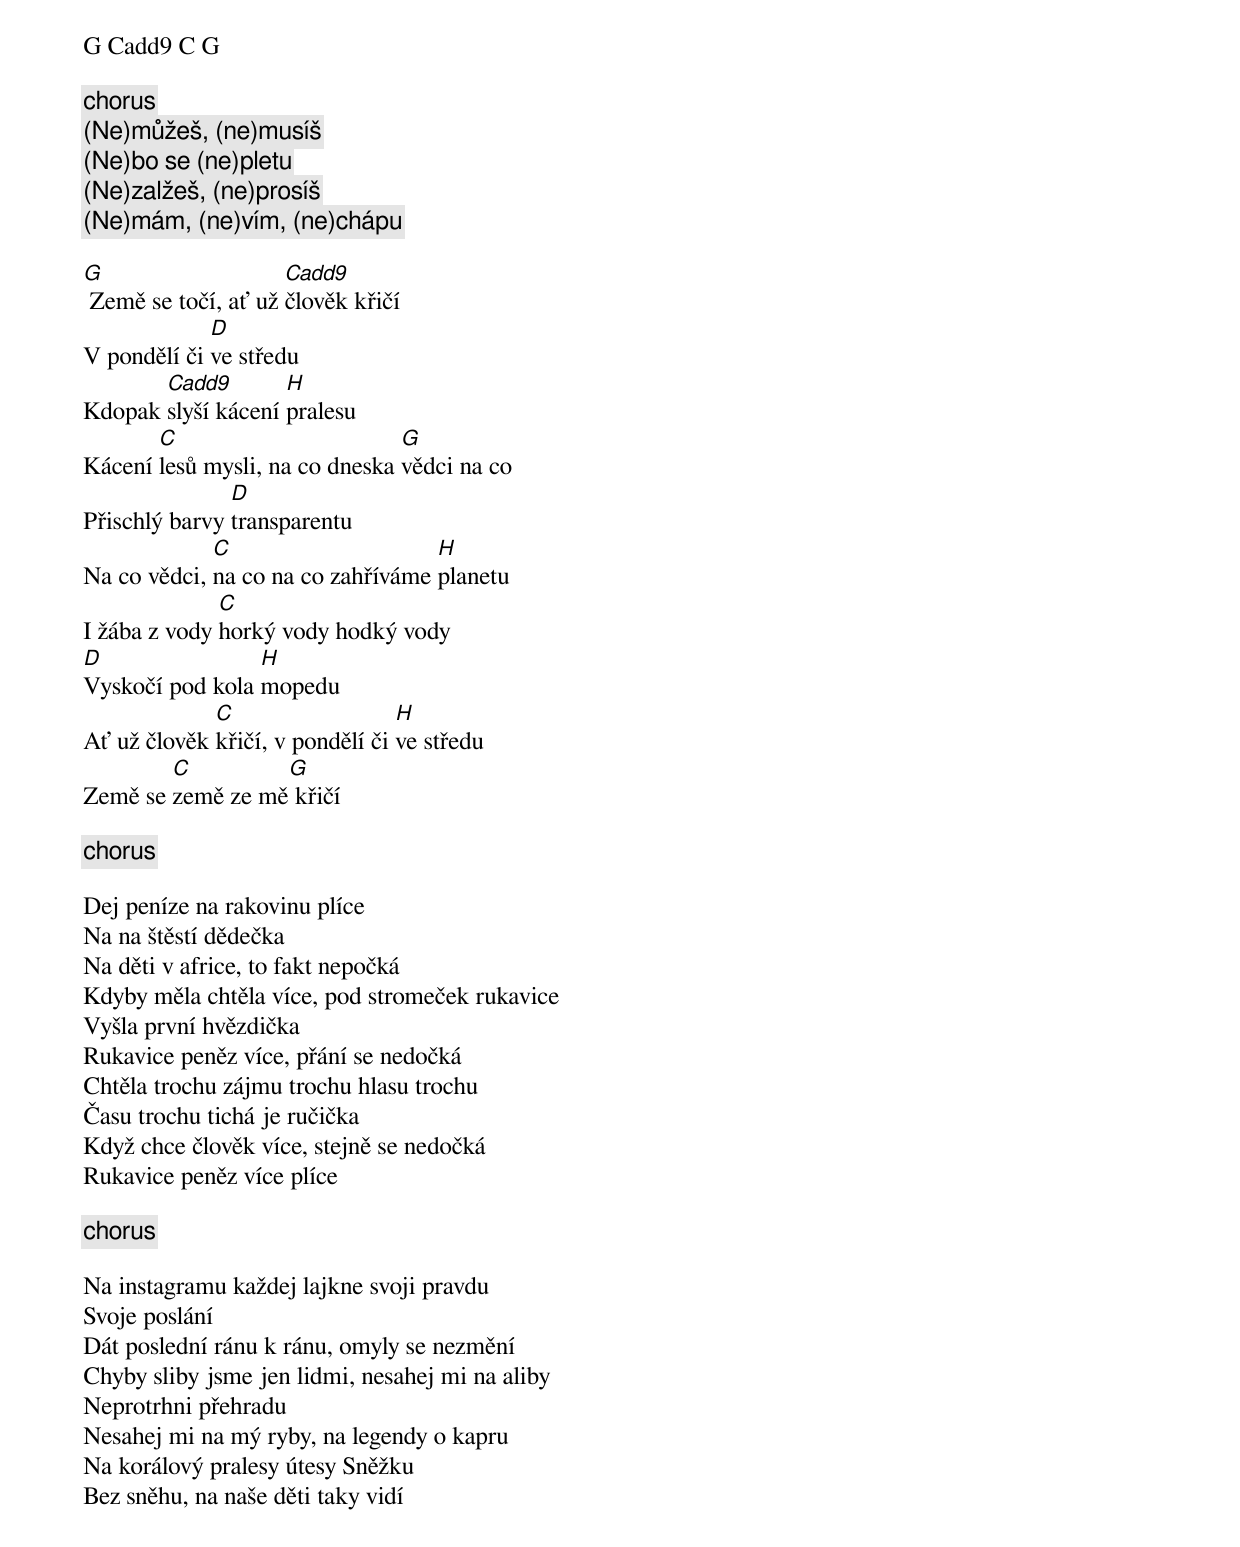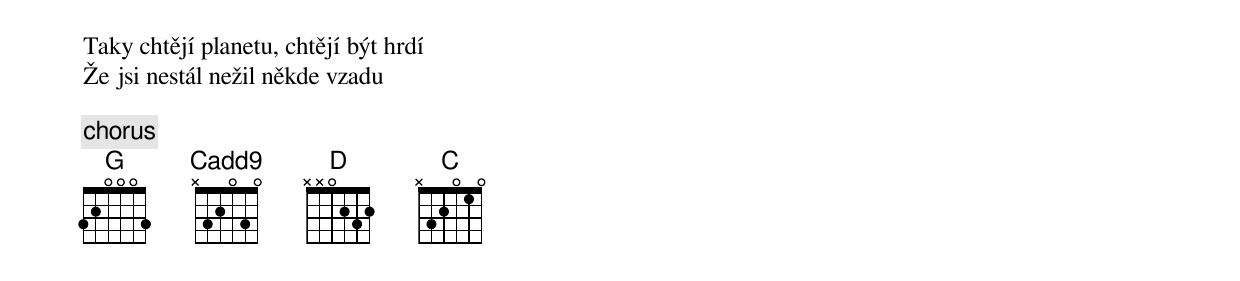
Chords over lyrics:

G Cadd9 C G

[chorus]
(Ne)můžeš, (ne)musíš
(Ne)bo se (ne)pletu
(Ne)zalžeš, (ne)prosíš
(Ne)mám, (ne)vím, (ne)chápu

G                    Cadd9
 Země se točí, ať už člověk křičí
             D
V pondělí či ve středu
       Cadd9        H
Kdopak slyší kácení pralesu
       C                        G
Kácení lesů mysli, na co dneska vědci na co
               D
Přischlý barvy transparentu
             C                     H
Na co vědci, na co na co zahříváme planetu
              C
I žába z vody horký vody hodký vody
D                H
Vyskočí pod kola mopedu
             C                   H
Ať už člověk křičí, v pondělí či ve středu
        C         G
Země se země ze mě křičí

[chorus]

Dej peníze na rakovinu plíce
Na na štěstí dědečka
Na děti v africe, to fakt nepočká
Kdyby měla chtěla více, pod stromeček rukavice
Vyšla první hvězdička
Rukavice peněz více, přání se nedočká
Chtěla trochu zájmu trochu hlasu trochu
Času trochu tichá je ručička
Když chce člověk více, stejně se nedočká
Rukavice peněz více plíce

[chorus]

Na instagramu každej lajkne svoji pravdu
Svoje poslání
Dát poslední ránu k ránu, omyly se nezmění
Chyby sliby jsme jen lidmi, nesahej mi na aliby
Neprotrhni přehradu
Nesahej mi na mý ryby, na legendy o kapru
Na korálový pralesy útesy Sněžku
Bez sněhu, na naše děti taky vidí
Taky chtějí planetu, chtějí být hrdí
Že jsi nestál nežil někde vzadu

[chorus]
